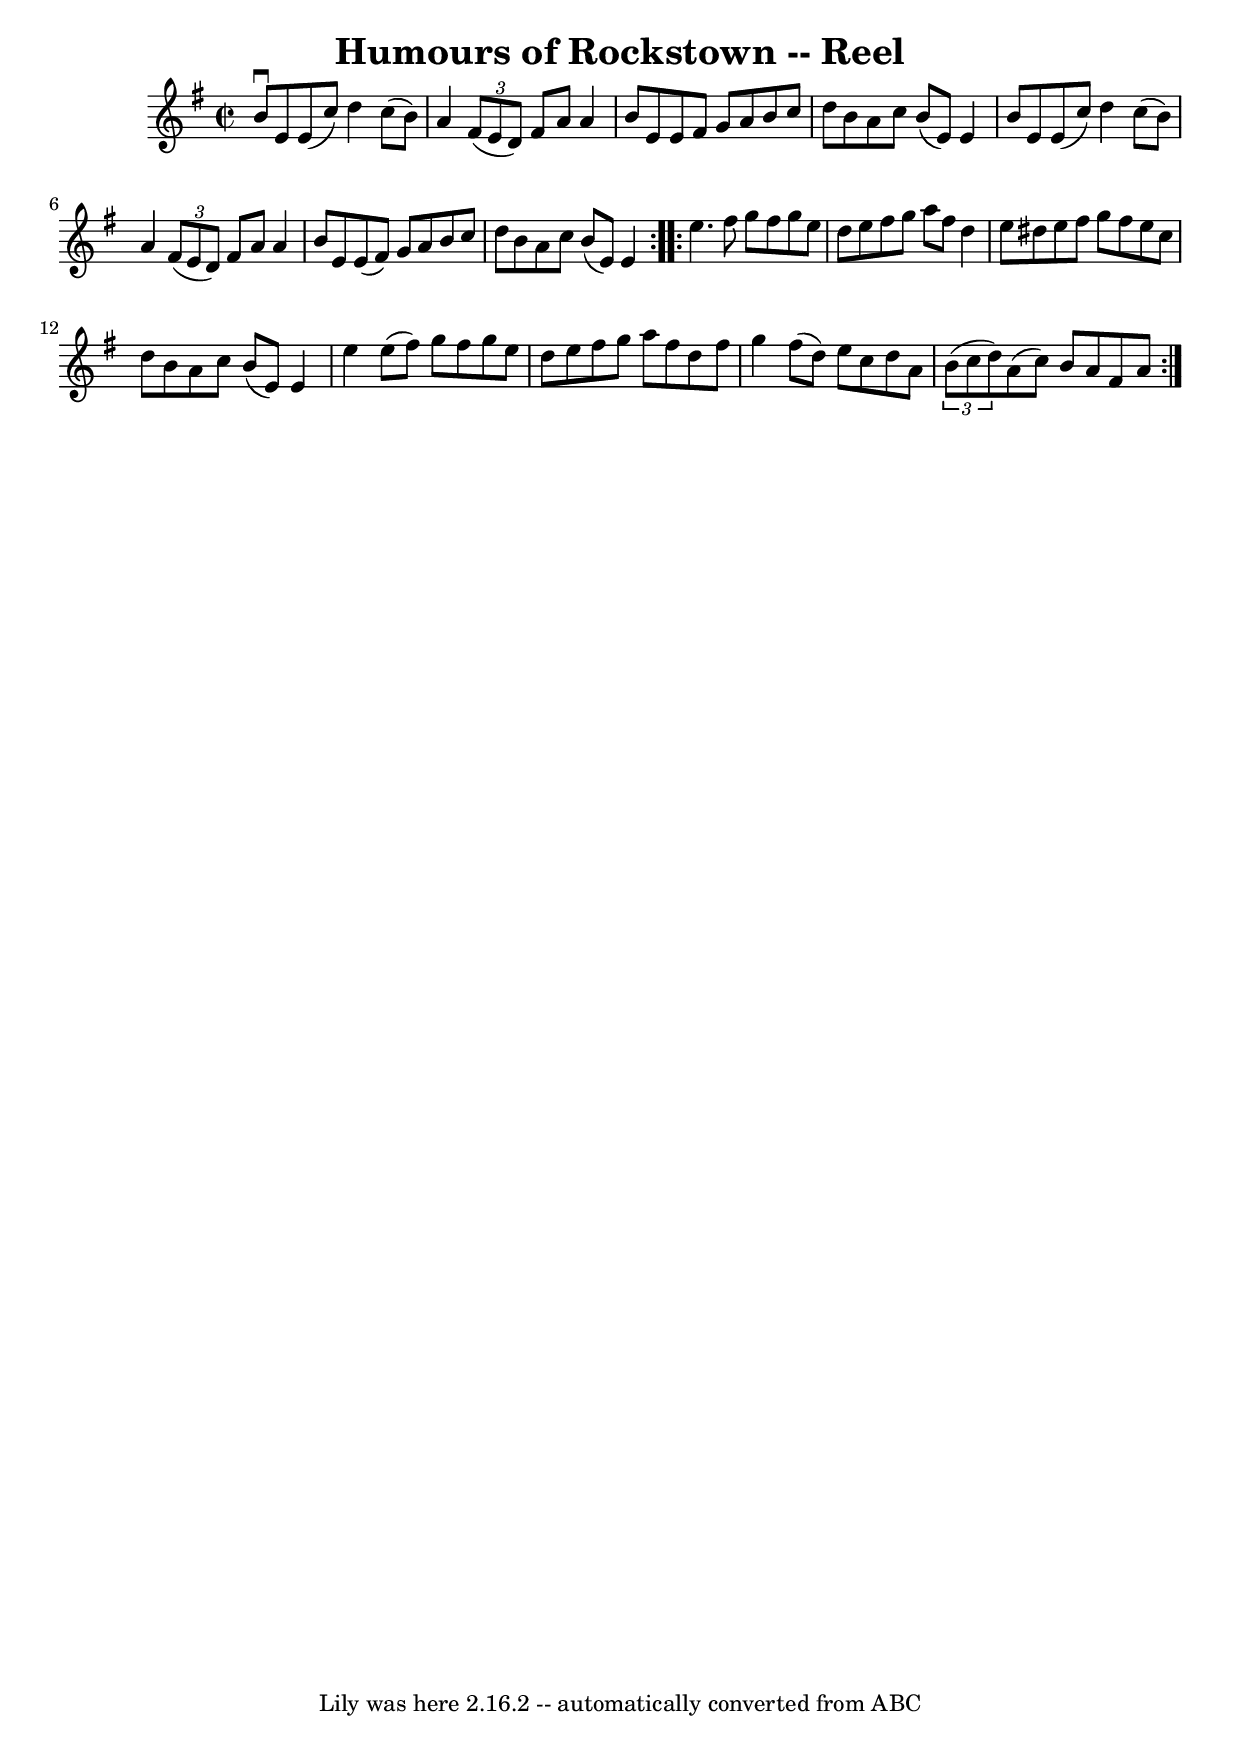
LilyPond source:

\version "2.7.40"
\include "Mammoth.ily"
\header {
	%% book = "Ryan's Mammoth Collection"
	crossRefNumber = "1"
	footnotes = "\\\\217"
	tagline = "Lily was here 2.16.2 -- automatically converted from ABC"
	title = "Humours of Rockstown -- Reel"
}
voicedefault =  {


\repeat volta 2 {
\override Staff.TimeSignature #'style = #'C
 \time 2/2 
\key e \minor b'8^\downbow e'8 e'8 (c''8) d''4    
c''8 (b'8)   |
 a'4    \times 2/3 { fis'8 (e'8 d'8) }  
 fis'8 a'8 a'4    |
 b'8 e'8 e'8 fis'8 g'8 a'8    
b'8 c''8    |
 d''8 b'8 a'8 c''8 b'8 (e'8) e'4   
 |
 b'8 e'8 e'8 (c''8) d''4 c''8 (b'8)   
|
 a'4    \times 2/3 { fis'8 (e'8 d'8) } fis'8 a'8    
a'4    |
 b'8 e'8 e'8 (fis'8) g'8 a'8 b'8 c''8   
 |
 d''8 b'8 a'8 c''8 b'8 (e'8) e'4    }     
\repeat volta 2 { e''4. fis''8 g''8 fis''8 g''8 e''8    
|
 d''8 e''8 fis''8 g''8 a''8 fis''8 d''4    |
 
 e''8 dis''8 e''8 fis''8 g''8 fis''8 e''8 c''8    
|
 d''8 b'8 a'8 c''8 b'8 (e'8) e'4    |
     
e''4 e''8 (fis''8) g''8 fis''8 g''8 e''8    |
 d''8 
 e''8 fis''8 g''8 a''8 fis''8 d''8 fis''8    |
   
g''4 fis''8 (d''8) e''8 c''8 d''8 a'8    |
   
\times 2/3 { b'8 (c''8 d''8) } a'8 (c''8) b'8 a'8    
fis'8 a'8  }   
}

\score{
    <<

	\context Staff="default"
	{
	    \voicedefault 
	}

    >>
	\layout {
	}
	\midi {}
}
